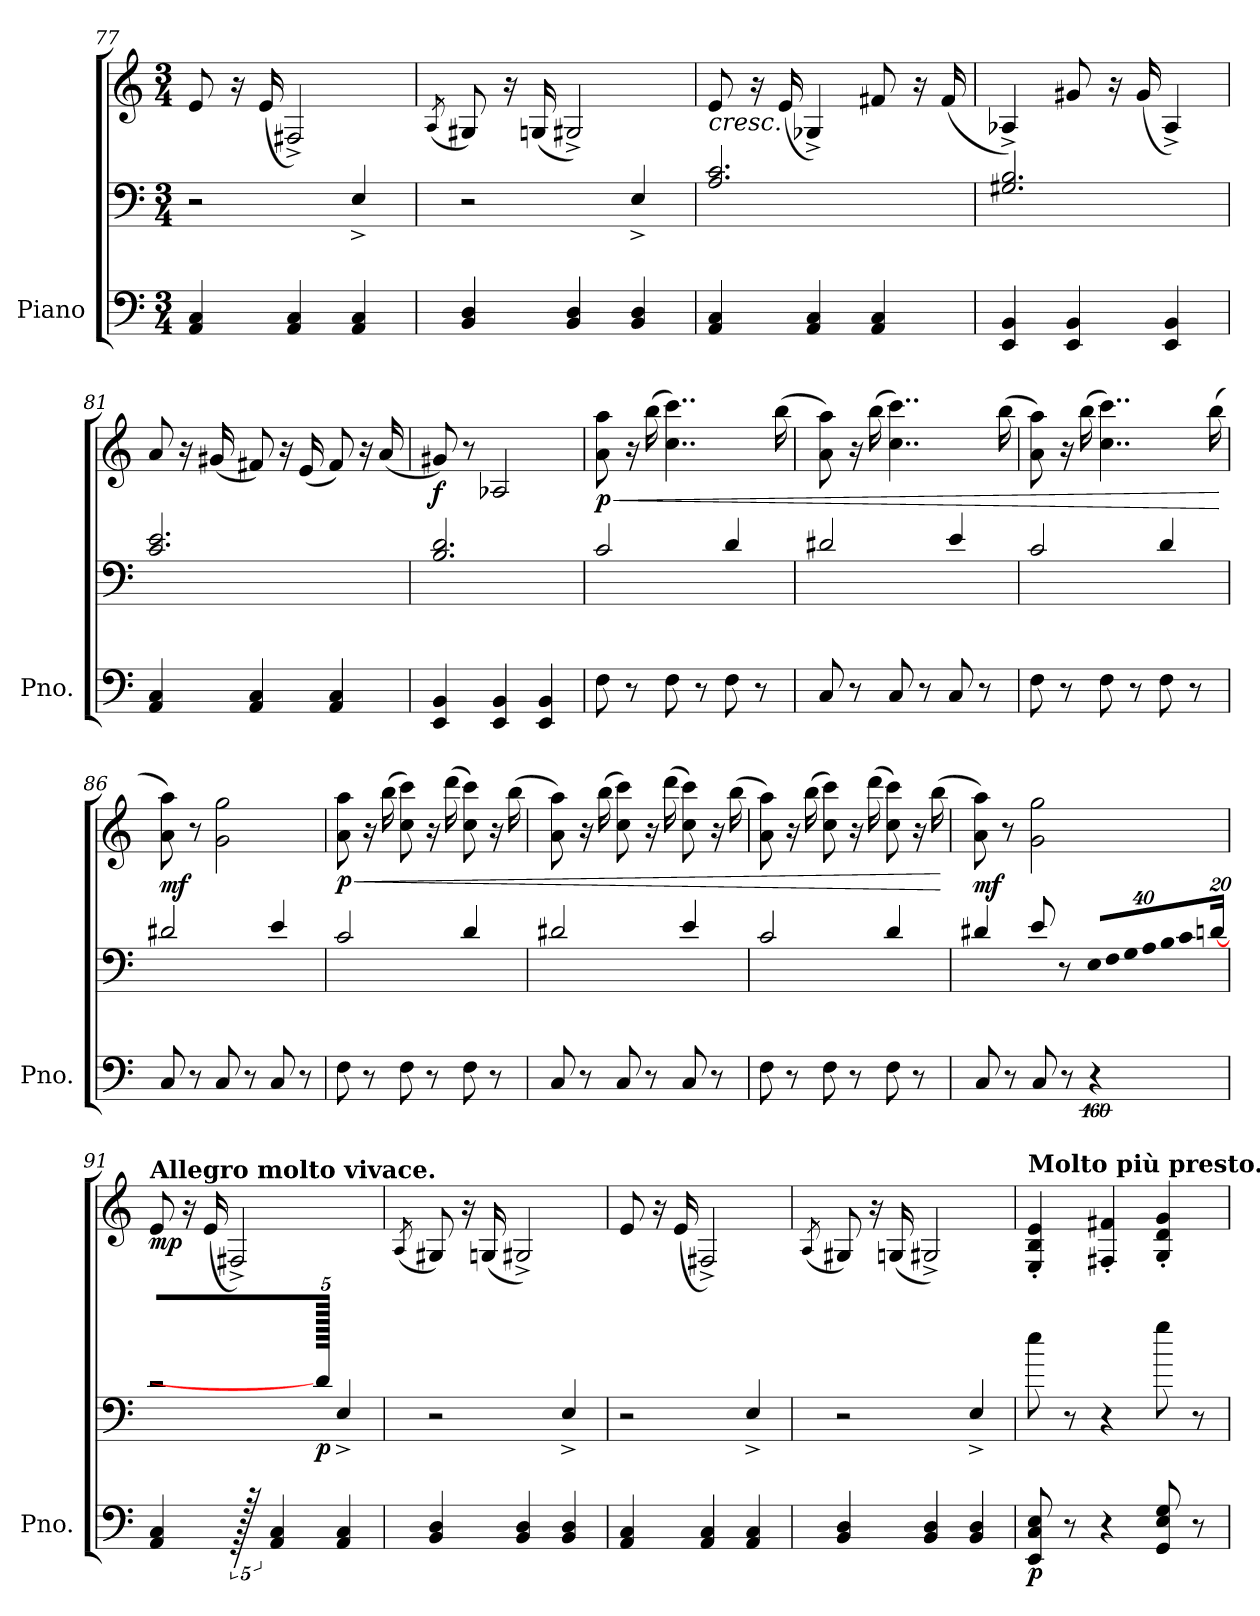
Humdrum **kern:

**kern	**kern	**kern	**dynam
*part1	*part1	*part1	*part1
*staff3	*staff2	*staff1	*staff1/2/3
*I"Piano	*	*	*
*I'Pno.	*	*	*
*clefF4	*clefF4	*clefG2	*
*k[]	*k[]	*k[]	*
*M3/4	*M3/4	*M3/4	*
=77	=77	=77	=77
4AA/ 4C/	2r	8e/	.
.	.	16r	.
.	.	(<16e/	.
4AA/ 4C/	.	2F#X^/)	.
4AA/ 4C/	4E^/	.	.
!!LO:PB:g=z
=78	=78	=78	=78
.	.	(<8qA/	.
4BB/ 4D/	2r	8G#X/)	.
.	.	16r	.
.	.	(<16Gn/	.
4BB/ 4D/	.	2G#X^/)	.
4BB/ 4D/	4E^/	.	.
=79	=79	=79	=79
!	!	!LO:TX:b:i:t=cresc.	!
4AA/ 4C/	2.A/ 2.c/	8e/	.
.	.	16r	.
.	.	(<16e/	.
4AA/ 4C/	.	4G-X^/)	.
4AA/ 4C/	.	8f#X/	.
.	.	16r	.
.	.	(<16f#/	.
=80	=80	=80	=80
4EE/ 4BB/	2.G#X/ 2.B/	4A-X^/)	.
4EE/ 4BB/	.	8g#X/	.
.	.	16r	.
.	.	(<16g#/	.
4EE/ 4BB/	.	4A-^/)	.
=81	=81	=81	=81
4AA/ 4C/	2.c/ 2.e/	8a/	.
.	.	16r	.
.	.	(<16g#X/	.
4AA/ 4C/	.	8f#X/)	.
.	.	16r	.
.	.	(<16e/	.
4AA/ 4C/	.	8f#/)	.
.	.	16r	.
.	.	(<16a/	.
=82	=82	=82	=82
!	!	!	!LO:DY:b
4EE/ 4BB/	2.B/ 2.d/	8g#X/)	f
.	.	8r	.
4EE/ 4BB/	.	2A-X/	.
4EE/ 4BB/	.	.	.
!!LO:LB:g=z
=83	=83	=83	=83
!	!	!	!LO:HP:b
!	!	!	!LO:DY:n=1:b
8F\	2c/	8a\ 8aa\	< p
8r	.	16r	.
.	.	(>16bb\	.
8F\	.	4..cc\ 4..ccc\)	.
8r	.	.	.
8F\	4d/	.	.
8r	.	.	.
.	.	(>16bb\	.
=84	=84	=84	=84
8C/	2d#X/	8a\ 8aa\)	.
8r	.	16r	.
.	.	(>16bb\	.
8C/	.	4..cc\ 4..ccc\)	.
8r	.	.	.
8C/	4e/	.	.
8r	.	.	.
.	.	(>16bb\	.
=85	=85	=85	=85
8F\	2c/	8a\ 8aa\)	.
8r	.	16r	.
.	.	(>16bb\	.
8F\	.	4..cc\ 4..ccc\)	.
8r	.	.	.
8F\	4d/	.	.
8r	.	.	.
.	.	(>16bb\	.
.	.	.	[
=86	=86	=86	=86
!	!	!	!LO:DY:b
8C/	2d#X/	8a\ 8aa\)	mf
8r	.	8r	.
8C/	.	2g\ 2gg\	.
8r	.	.	.
8C/	4e/	.	.
8r	.	.	.
=87	=87	=87	=87
!	!	!	!LO:HP:b
!	!	!	!LO:DY:n=1:b
8F\	2c/	8a\ 8aa\	< p
8r	.	16r	.
.	.	(>16bb\	.
8F\	.	8cc\ 8ccc\)	.
8r	.	16r	.
.	.	(>16ddd\	.
8F\	4d/	8cc\ 8ccc\)	.
8r	.	16r	.
.	.	(>16bb\	.
!!LO:LB:g=z
=88	=88	=88	=88
8C/	2d#X/	8a\ 8aa\)	.
8r	.	16r	.
.	.	(>16bb\	.
8C/	.	8cc\ 8ccc\)	.
8r	.	16r	.
.	.	(>16ddd\	.
8C/	4e/	8cc\ 8ccc\)	.
8r	.	16r	.
.	.	(>16bb\	.
=89	=89	=89	=89
8F\	2c/	8a\ 8aa\)	.
8r	.	16r	.
.	.	(>16bb\	.
8F\	.	8cc\ 8ccc\)	.
8r	.	16r	.
.	.	(>16ddd\	.
8F\	4d/	8cc\ 8ccc\)	.
8r	.	16r	.
.	.	(>16bb\	.
.	.	.	[
=90	=90	=90	=90
!	!	!	!LO:DY:b
640ryy	4d#X/	8a\ 8aa\)	mf
8C/	.	.	.
.	.	8r	.
8r	.	.	.
.	8e/	2g\ 2gg\	.
8C/	.	.	.
.	8r	.	.
8r	.	.	.
*	*Xbrackettup	*	*
!	!LO:N:vis=16	!	!
.	640%23E/LL	.	.
640%159r	.	.	.
!	!LO:N:vis=16	!	!
.	640%23F/	.	.
!	!LO:N:vis=16	!	!
.	640%23G/	.	.
!	!LO:N:vis=16	!	!
.	640%23A/	.	.
!	!LO:N:vis=16	!	!
.	640%23B/	.	.
!	!LO:N:vis=16	!	!
.	640%23c/	.	.
.	[320%11dn/JJ	.	.
=91	=91	=91	=91
!	!	!LO:TX:a:B:t=Allegro molto vivace.	!
!	!	!	!LO:DY:b
4AA/ 4C/	2r	8e/	mp
.	.	16r	.
.	.	(<16e/	.
640r	.	2F#X^/)	.
4AA/ 4C/	.	.	.
!	!	!	!LO:DY:b=2
.	640d/JJ]	.	p
4AA/ 4C/	4E^/	.	.
.	.	640ryy	.
!!LO:LB:g=z
=92	=92	=92	=92
.	.	(<8qA/	.
4BB/ 4D/	2r	8G#X/)	.
.	.	16r	.
.	.	(<16Gn/	.
4BB/ 4D/	.	2G#X^/)	.
4BB/ 4D/	4E^/	.	.
=93	=93	=93	=93
4AA/ 4C/	2r	8e/	.
.	.	16r	.
.	.	(<16e/	.
4AA/ 4C/	.	2F#X^/)	.
4AA/ 4C/	4E^/	.	.
=94	=94	=94	=94
.	.	(<8qA/	.
4BB/ 4D/	2r	8G#X/)	.
.	.	16r	.
.	.	(<16Gn/	.
4BB/ 4D/	.	2G#X^/)	.
4BB/ 4D/	4E^/	.	.
=95	=95	=95	=95
*	*	*MM172	*
!	!	!LO:TX:a:B:t=Molto più presto.	!
!	!	!	!LO:DY:b=3
8EE/ 8C/ 8E/	8ee\	4E/' 4B/' 4e/'	p
8r	8r	.	.
4r	4r	4F#X/' 4f#X/'	.
*	*	*MM180	*
8GG/ 8E/ 8G/	8gg\	4G/' 4d/' 4g/'	.
8r	8r	.	.
=	=	=	=
*-	*-	*-	*-
